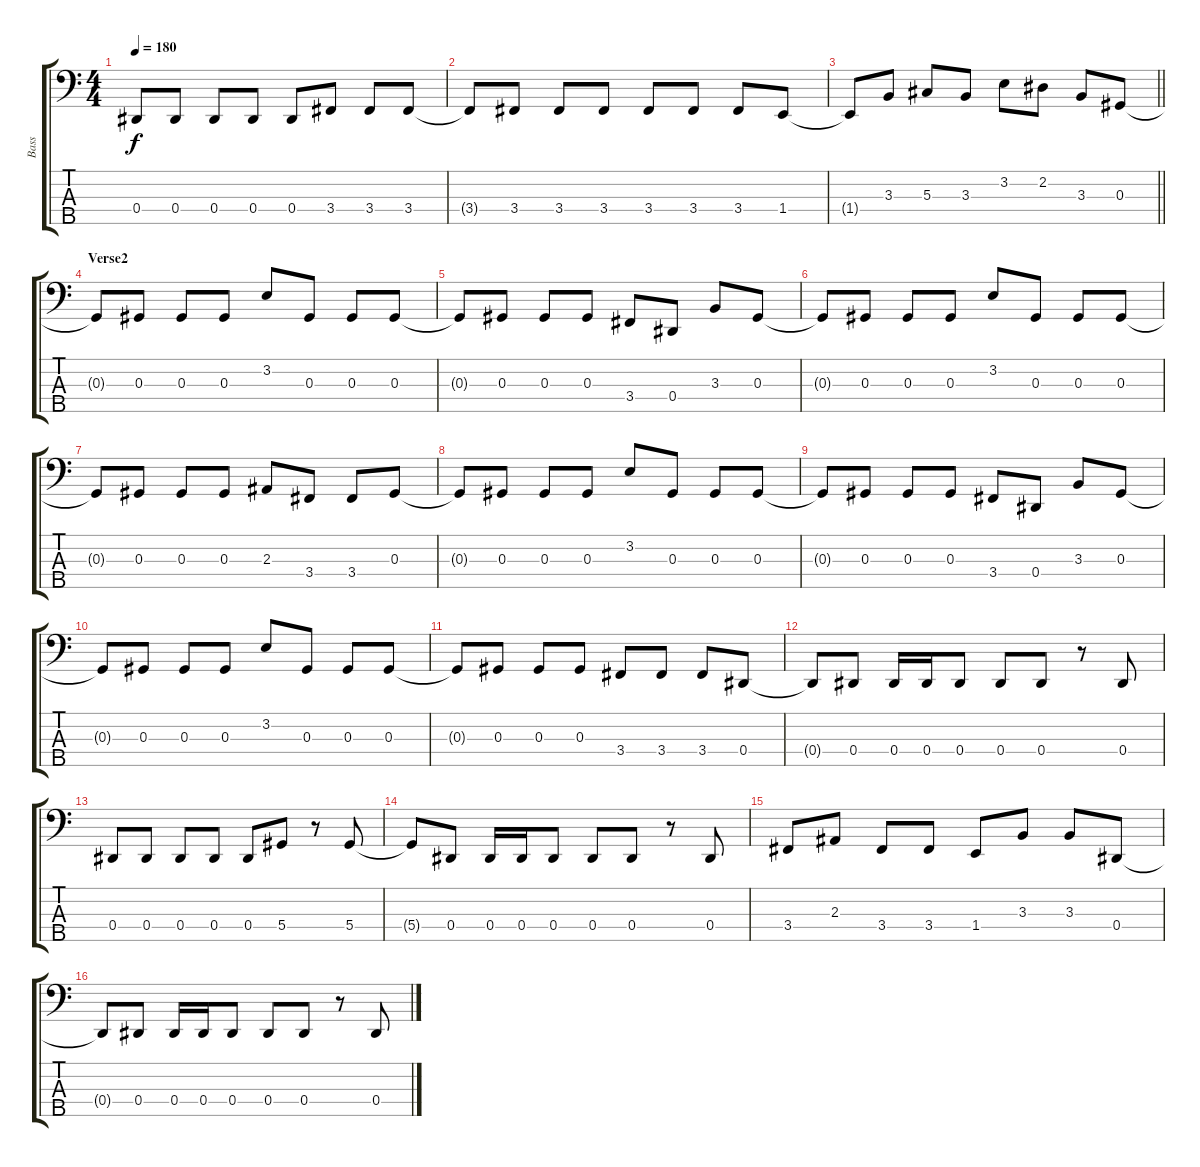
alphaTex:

\track ("Bass" "Bass") {instrument electricbassfinger}
\staff {score tabs}
\tuning (Gb2 Db2 Ab1 Eb1 Bb0) {hide}
\ts (4 4)
\tempo 180
\clef f4
\ks c
0.4{t}.8{dy f} 0.4.8 0.4.8 0.4.8 0.4.8 3.4.8 3.4.8 3.4.8 |
3.4{t}.8 3.4.8 3.4.8 3.4.8 3.4.8 3.4.8 3.4.8 1.4.8 |
\barLineRight lightlight
1.4{t}.8 3.3.8 5.3.8 3.3.8 3.2.8 2.2.8 3.3.8 0.3.8 |
\section ("" "Verse2")
0.3{t}.8 0.3.8 0.3.8 0.3.8 3.2.8 0.3.8 0.3.8 0.3.8 |
0.3{t}.8 0.3.8 0.3.8 0.3.8 3.4.8 0.4.8 3.3.8 0.3.8 |
0.3{t}.8 0.3.8 0.3.8 0.3.8 3.2.8 0.3.8 0.3.8 0.3.8 |
0.3{t}.8 0.3.8 0.3.8 0.3.8 2.3.8 3.4.8 3.4.8 0.3.8 |
0.3{t}.8 0.3.8 0.3.8 0.3.8 3.2.8 0.3.8 0.3.8 0.3.8 |
0.3{t}.8 0.3.8 0.3.8 0.3.8 3.4.8 0.4.8 3.3.8 0.3.8 |
0.3{t}.8 0.3.8 0.3.8 0.3.8 3.2.8 0.3.8 0.3.8 0.3.8 |
0.3{t}.8 0.3.8 0.3.8 0.3.8 3.4.8 3.4.8 3.4.8 0.4.8 |
0.4{t}.8 0.4.8 0.4.16 0.4.16 0.4.8 0.4.8 0.4.8 r.8 0.4.8 |
0.4.8 0.4.8 0.4.8 0.4.8 0.4.8 5.4.8 r.8 5.4.8 |
5.4{t}.8 0.4.8 0.4.16 0.4.16 0.4.8 0.4.8 0.4.8 r.8 0.4.8 |
3.4.8 2.3.8 3.4.8 3.4.8 1.4.8 3.3.8 3.3.8 0.4.8 |
0.4{t}.8 0.4.8 0.4.16 0.4.16 0.4.8 0.4.8 0.4.8 r.8 0.4.8
